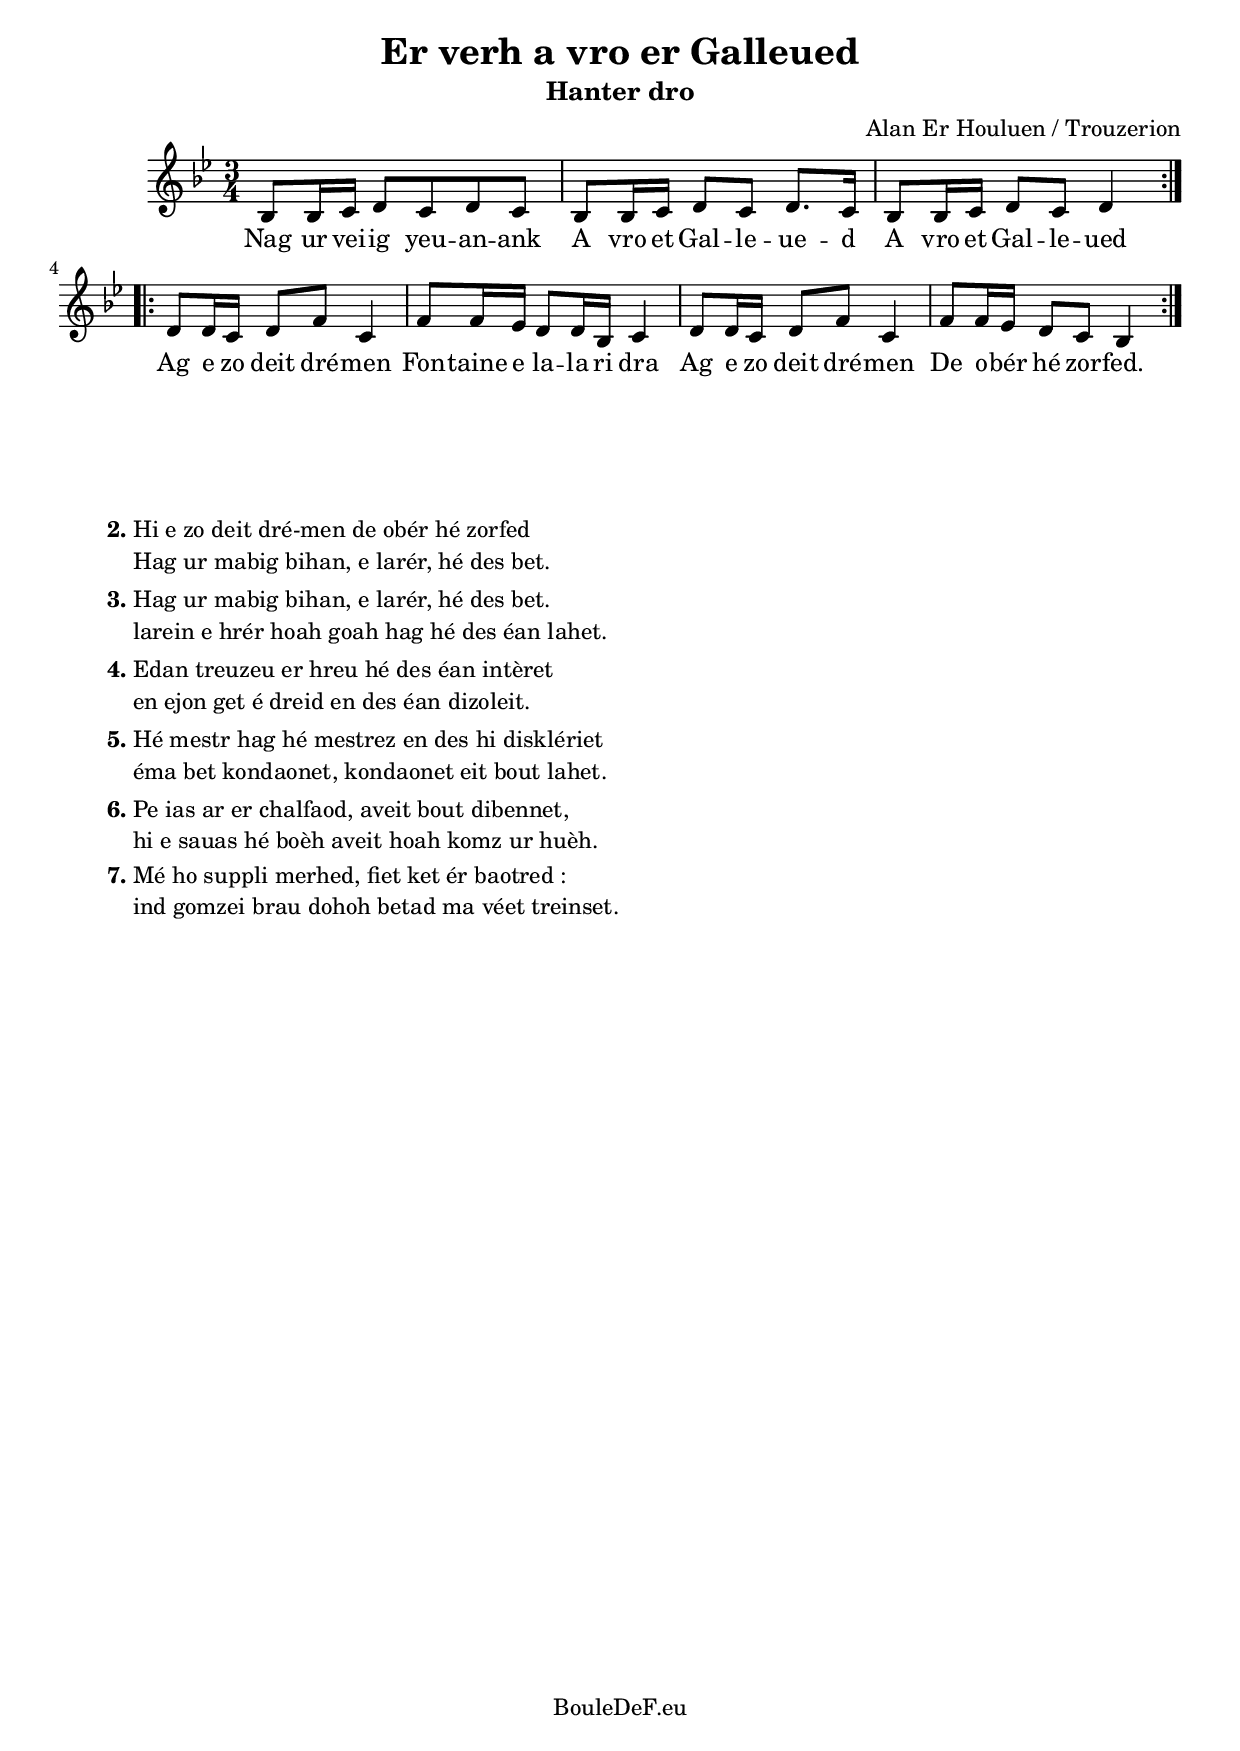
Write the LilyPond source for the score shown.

\version "2.16.0"
\include "italiano.ly"

\header {
	title = "Er verh a vro er Galleued"
	subtitle = "Hanter dro"
	composer = "Alan Er Houluen / Trouzerion"
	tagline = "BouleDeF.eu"
}

hanterdro = \relative sib {
	\clef "treble"
	\key sib \major
	\time 3/4

	\repeat volta 2 {
		| sib8 sib16 do re8 do re do
		| sib8 sib16 do re8 do re8. do16
		| sib8 sib16 do re8 do re4
	}
	\repeat volta 2 {
		| re8 re16 do re8 fa do4
		| fa8 fa16 mib re8 re16 sib do4
		| re8 re16 do re8 fa do4
		| fa8 fa16 mib re8 do sib4
	}
}

\score {
	\new Staff { \hanterdro }
	\addlyrics {
		| Nag ur vei -- ig yeu -- an -- ank
		| A vro et Gal -- le -- ue -- d
		| A vro et Gal -- le -- ued
		| Ag e zo deit dré -- men
		| Fon -- taine e la -- la ri dra
		| Ag e zo deit dré -- men
		| De o -- bér hé zor -- fed.
	}
	\layout {}
}

\markup {
	\vspace #5.0
	\hspace #4.0
	\column {
		\line {
			\bold "2."
			\column {
				"Hi e zo deit dré-men de obér hé zorfed"
				"Hag ur mabig bihan, e larér, hé des bet."
			}
		}
		\combine \null \vspace #0.1
		\line {
			\bold "3."
			\column {
				"Hag ur mabig bihan, e larér, hé des bet."
				"larein e hrér hoah goah hag hé des éan lahet."
			}
		}
		\combine \null \vspace #0.1
		\line {
			\bold "4."
			\column {
				"Edan treuzeu er hreu hé des éan intèret"
				"en ejon get é dreid en des éan dizoleit."
			}
		}
		\combine \null \vspace #0.1
		\line {
			\bold "5."
			\column {
				"Hé mestr hag hé mestrez en des hi disklériet"
				"éma bet kondaonet, kondaonet eit bout lahet."
			}
		}
		\combine \null \vspace #0.1
		\line {
			\bold "6."
			\column {
				"Pe ias ar er chalfaod, aveit bout dibennet,"
				"hi e sauas hé boèh aveit hoah komz ur huèh."
			}
		}
		\combine \null \vspace #0.1
		\line {
			\bold "7."
			\column {
				"Mé ho suppli merhed, fiet ket ér baotred :"
				"ind gomzei brau dohoh betad ma véet treinset."
			}
		}
	}
}

\score {
	\new Staff { \unfoldRepeats { \hanterdro } }
	\midi {}
}